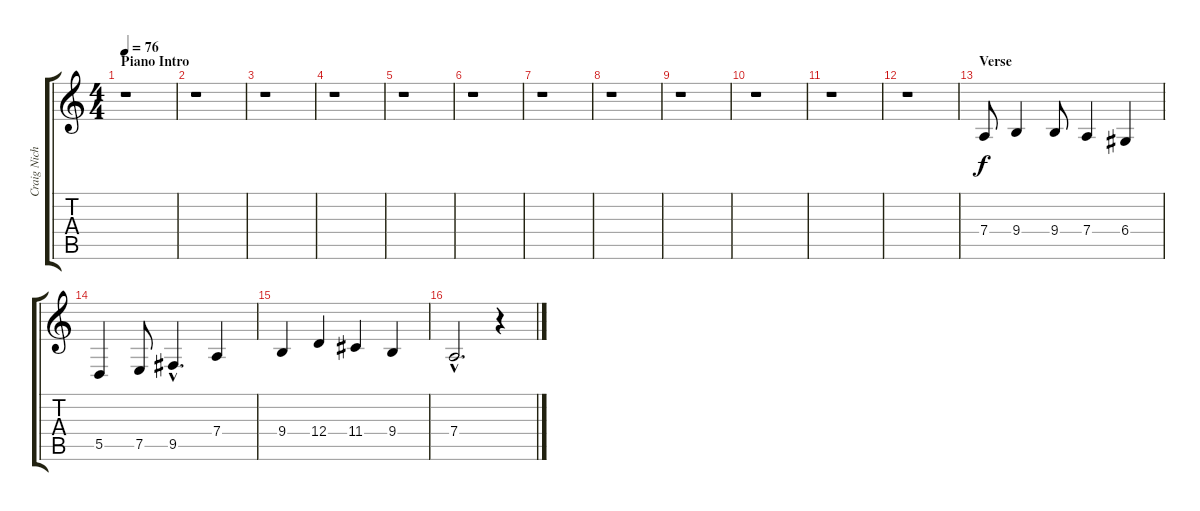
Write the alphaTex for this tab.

\track ("Craig Nicholls Voice" "Craig Nich") {instrument clarinet}
\staff {score tabs}
\tuning (E4 B3 G3 D3 A2 E2) {hide}
\ts (4 4)
\section ("" "Piano Intro")
\tempo 76
\clef g2
\ks c
r.1{dy f instrument clarinet} |
r.1 |
r.1 |
r.1 |
r.1 |
r.1 |
r.1 |
r.1 |
r.1 |
r.1 |
r.1 |
r.1 |
\section ("" "Verse")
7.4.8 9.4.4 9.4.8 7.4.4 6.4.4 |
5.5.4 7.5.8 9.5{hac}.4{d} 7.4.4 |
9.4.4 12.4.4 11.4.4 9.4.4 |
7.4{hac}.2{d} r.4
